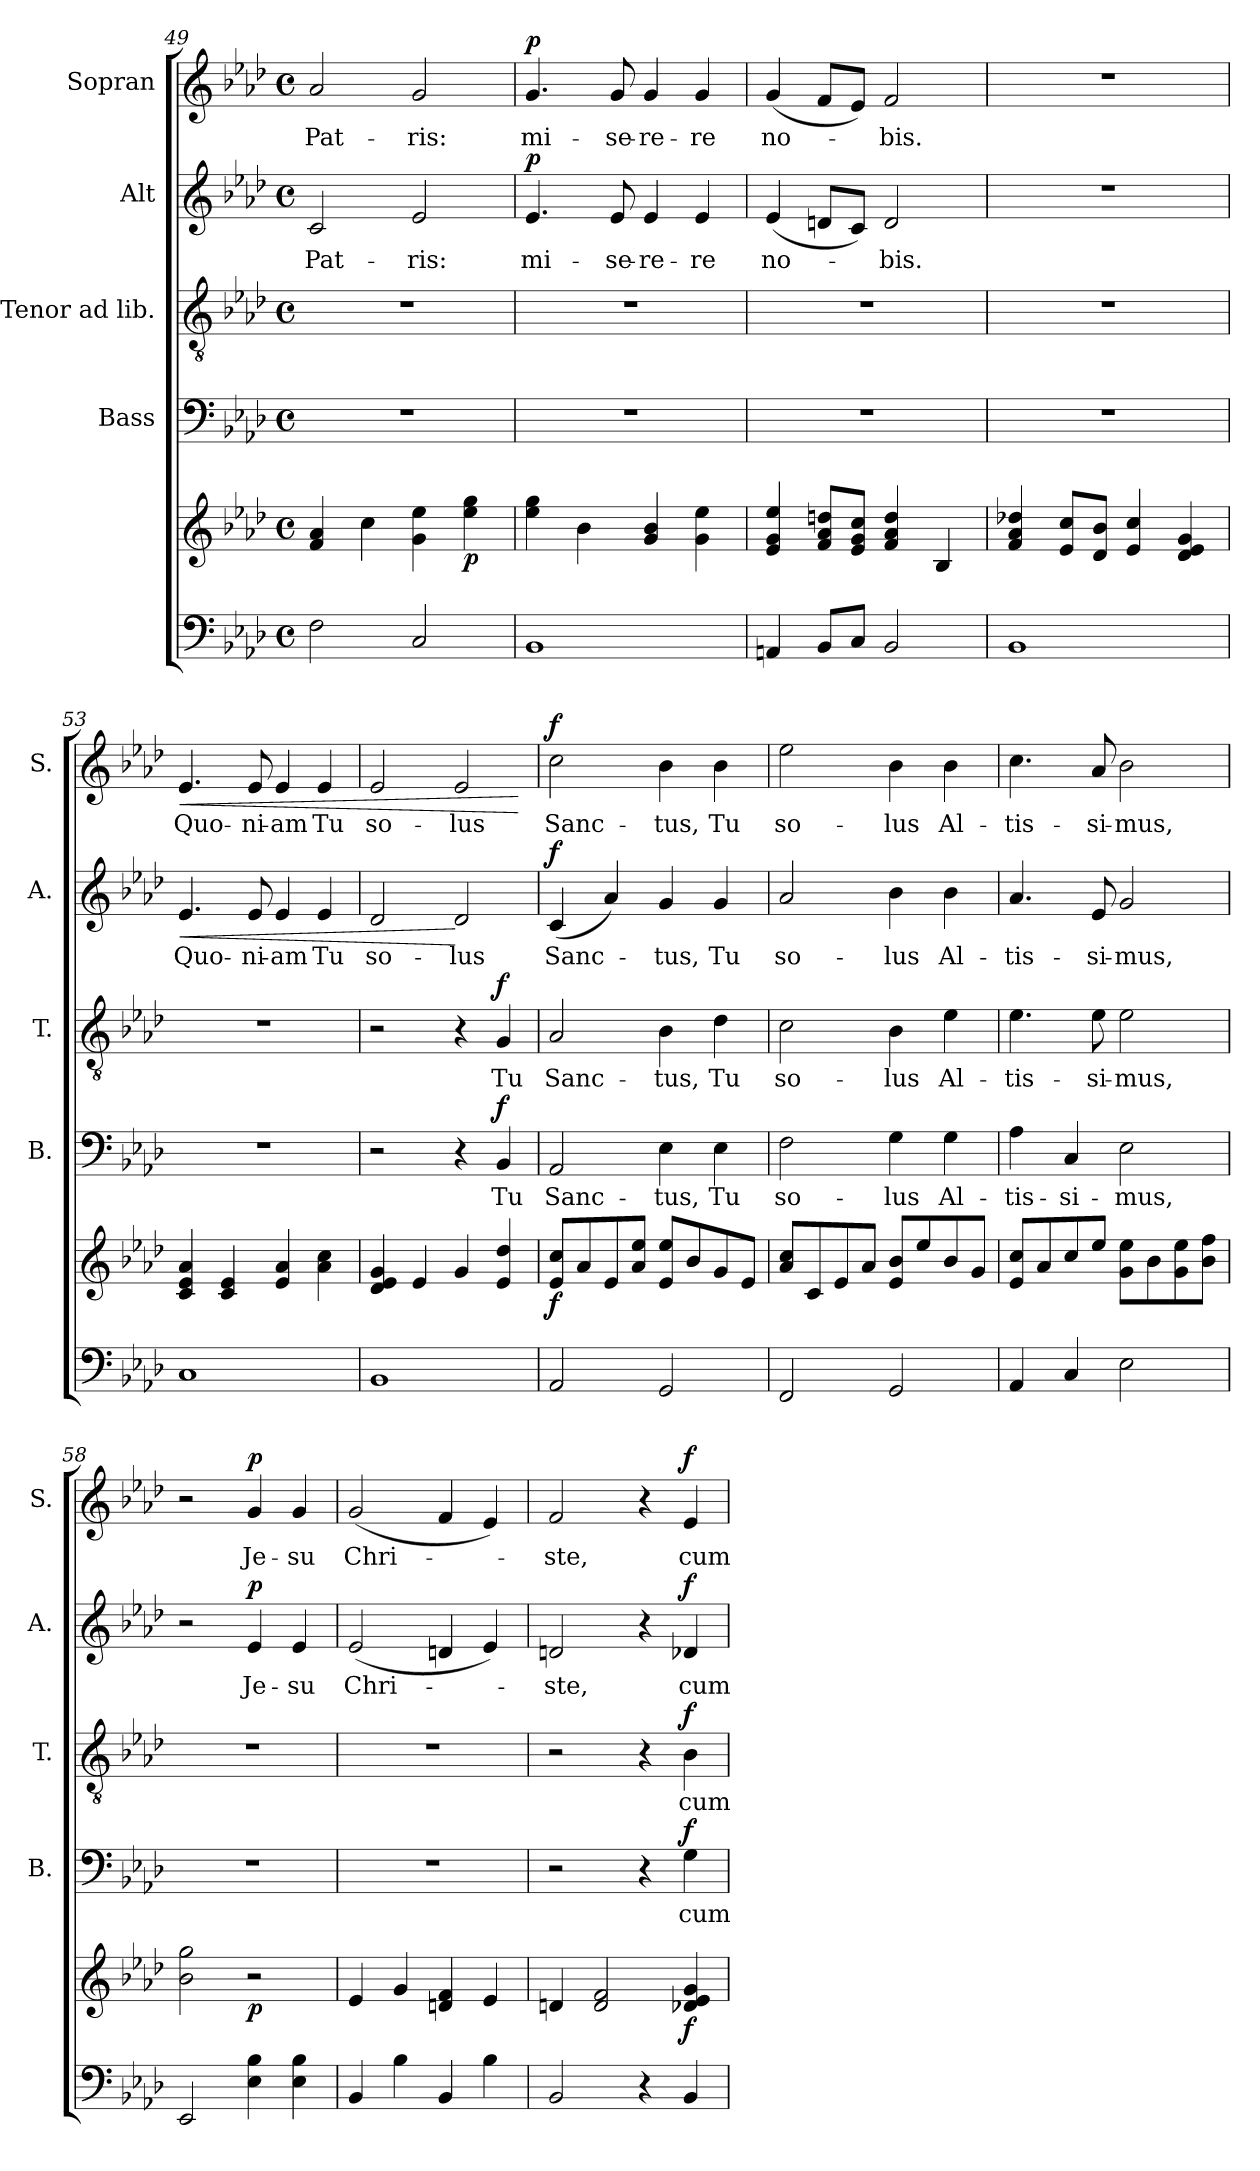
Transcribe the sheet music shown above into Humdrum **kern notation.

**kern	**kern	**dynam	**kern	**text	**dynam	**kern	**text	**dynam	**kern	**text	**dynam	**kern	**text	**dynam
*part5	*part5	*part5	*part4	*part4	*part4	*part3	*part3	*part3	*part2	*part2	*part2	*part1	*part1	*part1
*staff6	*staff5	*staff5/6	*staff4	*staff4	*staff4	*staff3	*staff3	*staff3	*staff2	*staff2	*staff2	*staff1	*staff1	*staff1
*	*	*	*I"Bass	*	*	*I"Tenor ad lib.	*	*	*I"Alt	*	*	*I"Sopran	*	*
*	*	*	*I'B.	*	*	*I'T.	*	*	*I'A.	*	*	*I'S.	*	*
!!LO:LB:g=z
*clefF4	*clefG2	*	*clefF4	*	*	*clefGv2	*	*	*clefG2	*	*	*clefG2	*	*
*k[b-e-a-d-]	*k[b-e-a-d-]	*	*k[b-e-a-d-]	*	*	*k[b-e-a-d-]	*	*	*k[b-e-a-d-]	*	*	*k[b-e-a-d-]	*	*
*A-:	*A-:	*	*A-:	*	*	*A-:	*	*	*A-:	*	*	*A-:	*	*
*M4/4	*M4/4	*	*M4/4	*	*	*M4/4	*	*	*M4/4	*	*	*M4/4	*	*
*met(c)	*met(c)	*	*met(c)	*	*	*met(c)	*	*	*met(c)	*	*	*met(c)	*	*
=49	=49	=49	=49	=49	=49	=49	=49	=49	=49	=49	=49	=49	=49	=49
!	!	!	!	!	!	!	!	!	!	!LO:LY:b	!	!	!LO:LY:b	!
2F\	4f/ 4a-/	.	1r	.	.	1r	.	.	2c/	Pat-	.	2a-/	Pat-	.
.	4cc\	.	.	.	.	.	.	.	.	.	.	.	.	.
!	!	!	!	!	!	!	!	!	!	!LO:LY:b	!	!	!LO:LY:b	!
2C/	4g\ 4ee-\	.	.	.	.	.	.	.	2e-/	-ris:	.	2g/	-ris:	.
!	!	!LO:DY:b	!	!	!	!	!	!	!	!	!	!	!	!
.	4ee-\ 4gg\	p	.	.	.	.	.	.	.	.	.	.	.	.
=50	=50	=50	=50	=50	=50	=50	=50	=50	=50	=50	=50	=50	=50	=50
!	!	!	!	!	!	!	!	!	!	!LO:LY:b	!LO:DY:a	!	!LO:LY:b	!LO:DY:a
1BB-	4ee-\ 4gg\	.	1r	.	.	1r	.	.	4.e-/	mi-	p	4.g/	mi-	p
.	4b-\	.	.	.	.	.	.	.	.	.	.	.	.	.
!	!	!	!	!	!	!	!	!	!	!LO:LY:b	!	!	!LO:LY:b	!
.	.	.	.	.	.	.	.	.	8e-/	-se-	.	8g/	-se-	.
!	!	!	!	!	!	!	!	!	!	!LO:LY:b	!	!	!LO:LY:b	!
.	4g/ 4b-/	.	.	.	.	.	.	.	4e-/	-re-	.	4g/	-re-	.
!	!	!	!	!	!	!	!	!	!	!LO:LY:b	!	!	!LO:LY:b	!
.	4g\ 4ee-\	.	.	.	.	.	.	.	4e-/	-re	.	4g/	-re	.
=51	=51	=51	=51	=51	=51	=51	=51	=51	=51	=51	=51	=51	=51	=51
!	!	!	!	!	!	!	!	!	!	!LO:LY:b	!	!	!LO:LY:b	!
4AAn/	4e-/ 4g/ 4ee-/	.	1r	.	.	1r	.	.	(<4e-/	no-	.	(<4g/	no-	.
8BB-/L	8f/ 8a-/ 8ddn/L	.	.	.	.	.	.	.	8dn/L	.	.	8f/L	.	.
8C/J	8e-/ 8g/ 8cc/J	.	.	.	.	.	.	.	8c/J)	.	.	8e-/J)	.	.
!	!	!	!	!	!	!	!	!	!	!LO:LY:b	!	!	!LO:LY:b	!
2BB-/	4f/ 4a-/ 4dd/	.	.	.	.	.	.	.	2d/	-bis.	.	2f/	-bis.	.
.	4B-/	.	.	.	.	.	.	.	.	.	.	.	.	.
=52	=52	=52	=52	=52	=52	=52	=52	=52	=52	=52	=52	=52	=52	=52
1BB-	4f/ 4a-/ 4dd-X/	.	1r	.	.	1r	.	.	1r	.	.	1r	.	.
.	8e-/ 8cc/L	.	.	.	.	.	.	.	.	.	.	.	.	.
.	8d-/ 8b-/J	.	.	.	.	.	.	.	.	.	.	.	.	.
.	4e-/ 4cc/	.	.	.	.	.	.	.	.	.	.	.	.	.
.	4d-/ 4e-/ 4g/	.	.	.	.	.	.	.	.	.	.	.	.	.
=53	=53	=53	=53	=53	=53	=53	=53	=53	=53	=53	=53	=53	=53	=53
!	!	!	!	!	!	!	!	!	!	!LO:LY:b	!LO:HP:b	!	!LO:LY:b	!LO:HP:b
1C	4c/ 4e-/ 4a-/	.	1r	.	.	1r	.	.	4.e-/	Quo-	<	4.e-/	Quo-	<
.	4c/ 4e-/	.	.	.	.	.	.	.	.	.	.	.	.	.
!	!	!	!	!	!	!	!	!	!	!LO:LY:b	!	!	!LO:LY:b	!
.	.	.	.	.	.	.	.	.	8e-/	-ni-	.	8e-/	-ni-	.
!	!	!	!	!	!	!	!	!	!	!LO:LY:b	!	!	!LO:LY:b	!
.	4e-/ 4a-/	.	.	.	.	.	.	.	4e-/	-am	.	4e-/	-am	.
!	!	!	!	!	!	!	!	!	!	!LO:LY:b	!	!	!LO:LY:b	!
.	4a-\ 4cc\	.	.	.	.	.	.	.	4e-/	Tu	.	4e-/	Tu	.
!!LO:PB:g=z
=54	=54	=54	=54	=54	=54	=54	=54	=54	=54	=54	=54	=54	=54	=54
!	!	!	!	!	!	!	!	!	!	!LO:LY:b	!	!	!LO:LY:b	!
1BB-	4d-/ 4e-/ 4g/	.	2r	.	.	2r	.	.	2d-/	so-	.	2e-/	so-	.
.	4e-/	.	.	.	.	.	.	.	.	.	.	.	.	.
!	!	!	!	!	!	!	!	!	!	!LO:LY:b	!	!	!LO:LY:b	!
.	4g/	.	4r	.	.	4r	.	.	2d-/	-lus	[	2e-/	-lus	.
!	!	!	!	!LO:LY:b	!LO:DY:a	!	!LO:LY:b	!LO:DY:a	!	!	!	!	!	!
.	4e-/ 4dd-/	.	4BB-/	Tu	f	4G/	Tu	f	.	.	.	.	.	.
.	.	.	.	.	.	.	.	.	.	.	.	.	.	[
=55	=55	=55	=55	=55	=55	=55	=55	=55	=55	=55	=55	=55	=55	=55
!	!	!LO:DY:b	!	!LO:LY:b	!	!	!LO:LY:b	!	!	!LO:LY:b	!LO:DY:a	!	!LO:LY:b	!LO:DY:a
2AA-/	8e-/ 8cc/L	f	2AA-/	Sanc-	.	2A-/	Sanc-	.	(<4c/	Sanc-	f	2cc\	Sanc-	f
.	8a-/	.	.	.	.	.	.	.	.	.	.	.	.	.
.	8e-/	.	.	.	.	.	.	.	4a-/)	.	.	.	.	.
.	8a-/ 8ee-/J	.	.	.	.	.	.	.	.	.	.	.	.	.
!	!	!	!	!LO:LY:b	!	!	!LO:LY:b	!	!	!LO:LY:b	!	!	!LO:LY:b	!
2GG/	8e-/ 8ee-/L	.	4E-\	-tus,	.	4B-\	-tus,	.	4g/	-tus,	.	4b-\	-tus,	.
.	8b-/	.	.	.	.	.	.	.	.	.	.	.	.	.
!	!	!	!	!LO:LY:b	!	!	!LO:LY:b	!	!	!LO:LY:b	!	!	!LO:LY:b	!
.	8g/	.	4E-\	Tu	.	4d-\	Tu	.	4g/	Tu	.	4b-\	Tu	.
.	8e-/J	.	.	.	.	.	.	.	.	.	.	.	.	.
=56	=56	=56	=56	=56	=56	=56	=56	=56	=56	=56	=56	=56	=56	=56
!	!	!	!	!LO:LY:b	!	!	!LO:LY:b	!	!	!LO:LY:b	!	!	!LO:LY:b	!
2FF/	8a-/ 8cc/L	.	2F\	so-	.	2c\	so-	.	2a-/	so-	.	2ee-\	so-	.
.	8c/	.	.	.	.	.	.	.	.	.	.	.	.	.
.	8e-/	.	.	.	.	.	.	.	.	.	.	.	.	.
.	8a-/J	.	.	.	.	.	.	.	.	.	.	.	.	.
!	!	!	!	!LO:LY:b	!	!	!LO:LY:b	!	!	!LO:LY:b	!	!	!LO:LY:b	!
2GG/	8e-/ 8b-/L	.	4G\	-lus	.	4B-\	-lus	.	4b-\	-lus	.	4b-\	-lus	.
.	8ee-/	.	.	.	.	.	.	.	.	.	.	.	.	.
!	!	!	!	!LO:LY:b	!	!	!LO:LY:b	!	!	!LO:LY:b	!	!	!LO:LY:b	!
.	8b-/	.	4G\	Al-	.	4e-\	Al-	.	4b-\	Al-	.	4b-\	Al-	.
.	8g/J	.	.	.	.	.	.	.	.	.	.	.	.	.
=57	=57	=57	=57	=57	=57	=57	=57	=57	=57	=57	=57	=57	=57	=57
!	!	!	!	!LO:LY:b	!	!	!LO:LY:b	!	!	!LO:LY:b	!	!	!LO:LY:b	!
4AA-/	8e-/ 8cc/L	.	4A-\	-tis-	.	4.e-\	-tis-	.	4.a-/	-tis-	.	4.cc\	-tis-	.
.	8a-/	.	.	.	.	.	.	.	.	.	.	.	.	.
!	!	!	!	!LO:LY:b	!	!	!	!	!	!	!	!	!	!
4C/	8cc/	.	4C/	-si-	.	.	.	.	.	.	.	.	.	.
!	!	!	!	!	!	!	!LO:LY:b	!	!	!LO:LY:b	!	!	!LO:LY:b	!
.	8ee-/J	.	.	.	.	8e-\	-si-	.	8e-/	-si-	.	8a-/	-si-	.
!	!	!	!	!LO:LY:b	!	!	!LO:LY:b	!	!	!LO:LY:b	!	!	!LO:LY:b	!
2E-\	8g\ 8ee-\L	.	2E-\	-mus,	.	2e-\	-mus,	.	2g/	-mus,	.	2b-\	-mus,	.
.	8b-\	.	.	.	.	.	.	.	.	.	.	.	.	.
.	8g\ 8ee-\	.	.	.	.	.	.	.	.	.	.	.	.	.
.	8b-\ 8ff\J	.	.	.	.	.	.	.	.	.	.	.	.	.
!!LO:LB:g=z
=58	=58	=58	=58	=58	=58	=58	=58	=58	=58	=58	=58	=58	=58	=58
2EE-/	2b-\ 2gg\	.	1r	.	.	1r	.	.	2r	.	.	2r	.	.
!	!	!LO:DY:b	!	!	!	!	!	!	!	!LO:LY:b	!LO:DY:a	!	!LO:LY:b	!LO:DY:a
4E-\ 4B-\	2r	p	.	.	.	.	.	.	4e-/	Je-	p	4g/	Je-	p
!	!	!	!	!	!	!	!	!	!	!LO:LY:b	!	!	!LO:LY:b	!
4E-\ 4B-\	.	.	.	.	.	.	.	.	4e-/	-su	.	4g/	-su	.
=59	=59	=59	=59	=59	=59	=59	=59	=59	=59	=59	=59	=59	=59	=59
!	!	!	!	!	!	!	!	!	!	!LO:LY:b	!	!	!LO:LY:b	!
4BB-/	4e-/	.	1r	.	.	1r	.	.	(<2e-/	Chri-	.	(<2g/	Chri-	.
4B-\	4g/	.	.	.	.	.	.	.	.	.	.	.	.	.
4BB-/	4dn/ 4f/	.	.	.	.	.	.	.	4dn/	.	.	4f/	.	.
4B-\	4e-/	.	.	.	.	.	.	.	4e-/)	.	.	4e-/)	.	.
=60	=60	=60	=60	=60	=60	=60	=60	=60	=60	=60	=60	=60	=60	=60
!	!	!	!	!	!	!	!	!	!	!LO:LY:b	!	!	!LO:LY:b	!
2BB-/	4dn/	.	2r	.	.	2r	.	.	2dn/	-ste,	.	2f/	-ste,	.
.	2d/ 2f/	.	.	.	.	.	.	.	.	.	.	.	.	.
4r	.	.	4r	.	.	4r	.	.	4r	.	.	4r	.	.
!	!	!LO:DY:b	!	!LO:LY:b	!LO:DY:a	!	!LO:LY:b	!LO:DY:a	!	!LO:LY:b	!LO:DY:a	!	!LO:LY:b	!LO:DY:a
4BB-/	4d-X/ 4e-/ 4g/	f	4G\	cum	f	4B-\	cum	f	4d-X/	cum	f	4e-/	cum	f
=	=	=	=	=	=	=	=	=	=	=	=	=	=	=
*-	*-	*-	*-	*-	*-	*-	*-	*-	*-	*-	*-	*-	*-	*-
